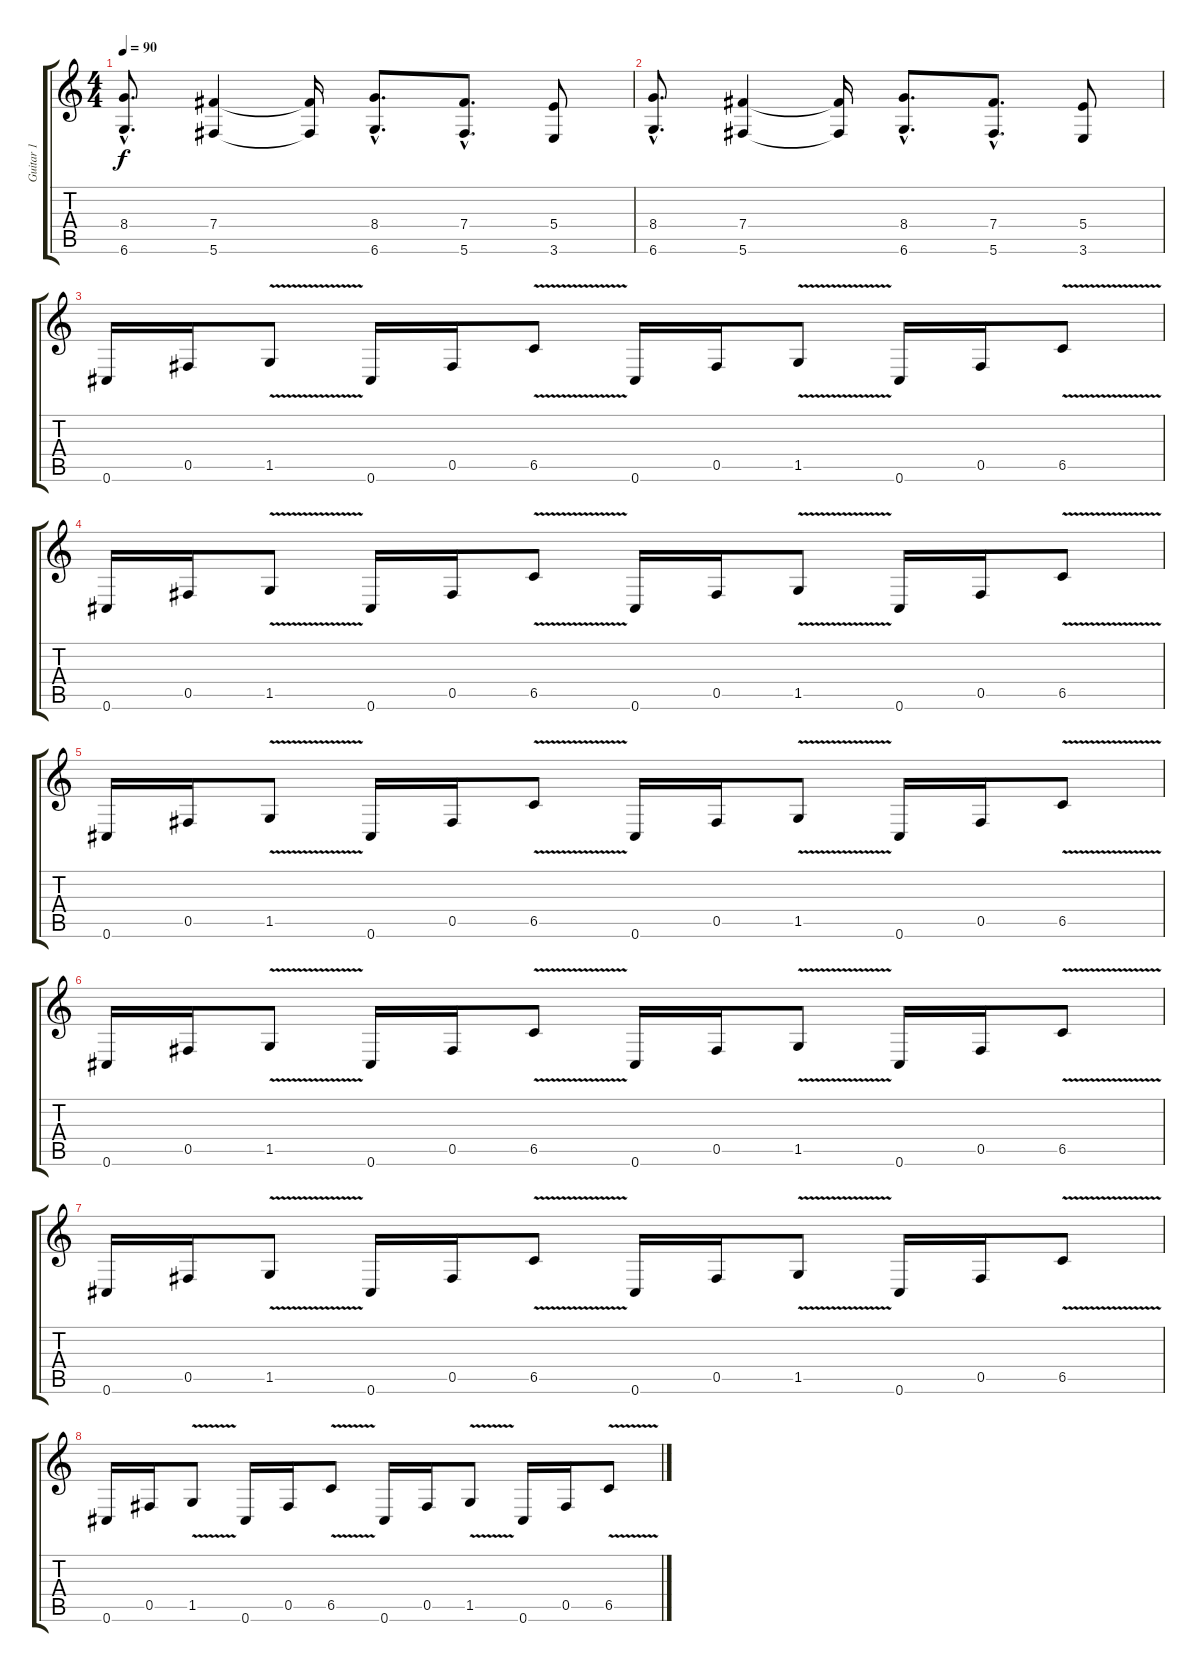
\track ("Guitar 1" "Guitar 1") {instrument distortionguitar}
\staff {score tabs}
\tuning (Db4 Ab3 E3 B2 Gb2 Db2) {hide}
\ts (4 4)
\tempo 90
\clef g2
\ks c
(8.4{hac} 6.6{hac}).8{d dy f} (7.4 5.6).4 (7.4{t} 5.6{t}).16 (8.4{hac} 6.6{hac}).8{d} (7.4{hac} 5.6{hac}).8{d} (5.4 3.6).8 |
(8.4{hac} 6.6{hac}).8{d} (7.4 5.6).4 (7.4{t} 5.6{t}).16 (8.4{hac} 6.6{hac}).8{d} (7.4{hac} 5.6{hac}).8{d} (5.4 3.6).8 |
0.6.16 0.5.16 1.5{v}.8 0.6.16 0.5.16 6.5{v}.8 0.6.16 0.5.16 1.5{v}.8 0.6.16 0.5.16 6.5{v}.8 |
0.6.16 0.5.16 1.5{v}.8 0.6.16 0.5.16 6.5{v}.8 0.6.16 0.5.16 1.5{v}.8 0.6.16 0.5.16 6.5{v}.8 |
0.6.16 0.5.16 1.5{v}.8 0.6.16 0.5.16 6.5{v}.8 0.6.16 0.5.16 1.5{v}.8 0.6.16 0.5.16 6.5{v}.8 |
0.6.16 0.5.16 1.5{v}.8 0.6.16 0.5.16 6.5{v}.8 0.6.16 0.5.16 1.5{v}.8 0.6.16 0.5.16 6.5{v}.8 |
0.6.16 0.5.16 1.5{v}.8 0.6.16 0.5.16 6.5{v}.8 0.6.16 0.5.16 1.5{v}.8 0.6.16 0.5.16 6.5{v}.8 |
0.6.16 0.5.16 1.5{v}.8 0.6.16 0.5.16 6.5{v}.8 0.6.16 0.5.16 1.5{v}.8 0.6.16 0.5.16 6.5{v}.8
